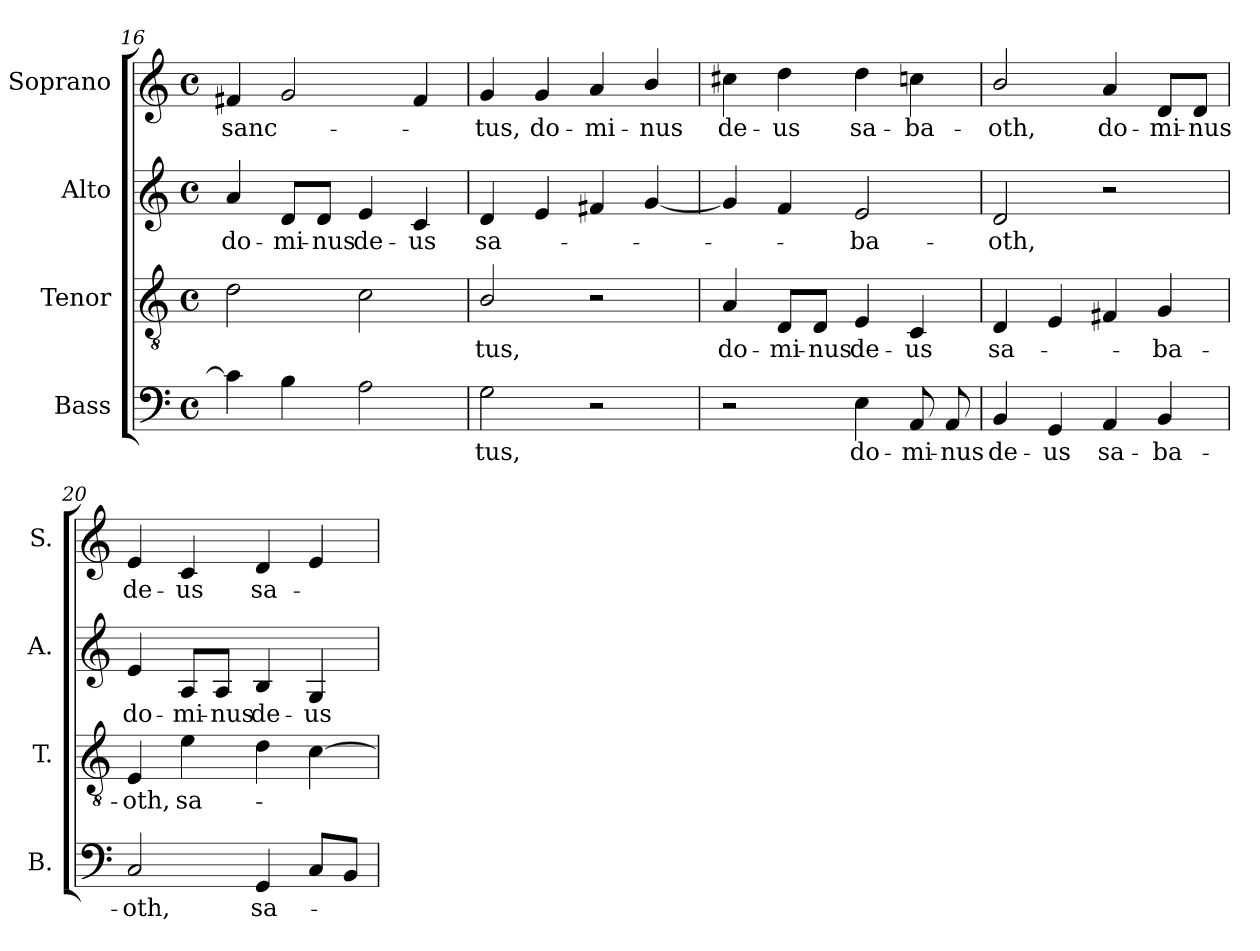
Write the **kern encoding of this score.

**kern	**text	**kern	**text	**kern	**text	**kern	**text
*part4	*part4	*part3	*part3	*part2	*part2	*part1	*part1
*staff4	*staff4	*staff3	*staff3	*staff2	*staff2	*staff1	*staff1
*I"Bass	*	*I"Tenor	*	*I"Alto	*	*I"Soprano	*
*I'B.	*	*I'T.	*	*I'A.	*	*I'S.	*
*clefF4	*	*clefGv2	*	*clefG2	*	*clefG2	*
*	*	*ITrd7c12	*	*	*	*	*
*k[]	*	*k[]	*	*k[]	*	*k[]	*
*C:	*	*C:	*	*C:	*	*C:	*
*M4/4	*	*M4/4	*	*M4/4	*	*M4/4	*
*met(c)	*	*met(c)	*	*met(c)	*	*met(c)	*
=16	=16	=16	=16	=16	=16	=16	=16
!	!	!	!	!	!LO:LY:b:color=#000000	!	!
!	!	!	!	!	!	!	!LO:LY:b:color=#000000
4ci\]	.	2Di\	.	4ai/	do-	4f#Xi/	sanc-
!	!	!	!	!	!LO:LY:b:color=#000000	!	!
4Bi\	.	.	.	8di/L	-mi-	2gi/	.
!	!	!	!	!	!LO:LY:b:color=#000000	!	!
.	.	.	.	8di/J	-nus	.	.
!	!	!	!	!	!LO:LY:b:color=#000000	!	!
2Ai\	.	2Ci\	.	4ei/	de-	.	.
!	!	!	!	!	!LO:LY:b:color=#000000	!	!
.	.	.	.	4ci/	-us	4f#i/	.
=17	=17	=17	=17	=17	=17	=17	=17
!	!LO:LY:b:color=#000000	!	!	!	!	!	!
!	!	!	!LO:LY:b:color=#000000	!	!	!	!
!	!	!	!	!	!LO:LY:b:color=#000000	!	!
!	!	!	!	!	!	!	!LO:LY:b:color=#000000
2Gi\	-tus,	2BBi/	-tus,	4di/	sa-	4gi/	-tus,
!	!	!	!	!	!	!	!LO:LY:b:color=#000000
.	.	.	.	4ei/	.	4gi/	do-
!	!	!	!	!	!	!	!LO:LY:b:color=#000000
2r	.	2r	.	4f#Xi/	.	4ai/	-mi-
!	!	!	!	!	!	!	!LO:LY:b:color=#000000
.	.	.	.	[4gi/	.	4bi/	-nus
!!LO:LB:g=z
=18	=18	=18	=18	=18	=18	=18	=18
!	!	!	!LO:LY:b:color=#000000	!	!	!	!
!	!	!	!	!	!	!	!LO:LY:b:color=#000000
2r	.	4AAi/	do-	4gi/]	.	4cc#Xi\	de-
!	!	!	!LO:LY:b:color=#000000	!	!	!	!
!	!	!	!	!	!	!	!LO:LY:b:color=#000000
.	.	8DDi/L	-mi-	4fi/	.	4ddi\	-us
!	!	!	!LO:LY:b:color=#000000	!	!	!	!
.	.	8DDi/J	-nus	.	.	.	.
!	!LO:LY:b:color=#000000	!	!	!	!	!	!
!	!	!	!LO:LY:b:color=#000000	!	!	!	!
!	!	!	!	!	!LO:LY:b:color=#000000	!	!
!	!	!	!	!	!	!	!LO:LY:b:color=#000000
4Ei\	do-	4EEi/	de-	2ei/	-ba-	4ddi\	sa-
!	!LO:LY:b:color=#000000	!	!	!	!	!	!
!	!	!	!LO:LY:b:color=#000000	!	!	!	!
!	!	!	!	!	!	!	!LO:LY:b:color=#000000
8AAi/	-mi-	4CCi/	-us	.	.	4cci\	-ba-
!	!LO:LY:b:color=#000000	!	!	!	!	!	!
8AAi/	-nus	.	.	.	.	.	.
=19	=19	=19	=19	=19	=19	=19	=19
!	!LO:LY:b:color=#000000	!	!	!	!	!	!
!	!	!	!LO:LY:b:color=#000000	!	!	!	!
!	!	!	!	!	!LO:LY:b:color=#000000	!	!
!	!	!	!	!	!	!	!LO:LY:b:color=#000000
4BBi/	de-	4DDi/	sa-	2di/	-oth,	2bi/	-oth,
!	!LO:LY:b:color=#000000	!	!	!	!	!	!
4GGi/	-us	4EEi/	.	.	.	.	.
!	!LO:LY:b:color=#000000	!	!	!	!	!	!
!	!	!	!	!	!	!	!LO:LY:b:color=#000000
4AAi/	sa-	4FF#Xi/	.	2r	.	4ai/	do-
!	!LO:LY:b:color=#000000	!	!	!	!	!	!
!	!	!	!LO:LY:b:color=#000000	!	!	!	!
!	!	!	!	!	!	!	!LO:LY:b:color=#000000
4BBi/	-ba-	4GGi/	-ba-	.	.	8di/L	-mi-
!	!	!	!	!	!	!	!LO:LY:b:color=#000000
.	.	.	.	.	.	8di/J	-nus
=20	=20	=20	=20	=20	=20	=20	=20
!	!LO:LY:b:color=#000000	!	!	!	!	!	!
!	!	!	!LO:LY:b:color=#000000	!	!	!	!
!	!	!	!	!	!LO:LY:b:color=#000000	!	!
!	!	!	!	!	!	!	!LO:LY:b:color=#000000
2Ci/	-oth,	4EEi/	-oth,	4ei/	do-	4ei/	de-
!	!	!	!LO:LY:b:color=#000000	!	!	!	!
!	!	!	!	!	!LO:LY:b:color=#000000	!	!
!	!	!	!	!	!	!	!LO:LY:b:color=#000000
.	.	4Ei\	sa-	8Ai/L	-mi-	4ci/	-us
!	!	!	!	!	!LO:LY:b:color=#000000	!	!
.	.	.	.	8Ai/J	-nus	.	.
!	!LO:LY:b:color=#000000	!	!	!	!	!	!
!	!	!	!	!	!LO:LY:b:color=#000000	!	!
!	!	!	!	!	!	!	!LO:LY:b:color=#000000
4GGi/	sa-	4Di\	.	4Bi/	de-	4di/	sa-
!	!	!	!	!	!LO:LY:b:color=#000000	!	!
8Ci/L	.	[4Ci\	.	4Gi/	-us	4ei/	.
8BBi/J	.	.	.	.	.	.	.
=	=	=	=	=	=	=	=
*-	*-	*-	*-	*-	*-	*-	*-
